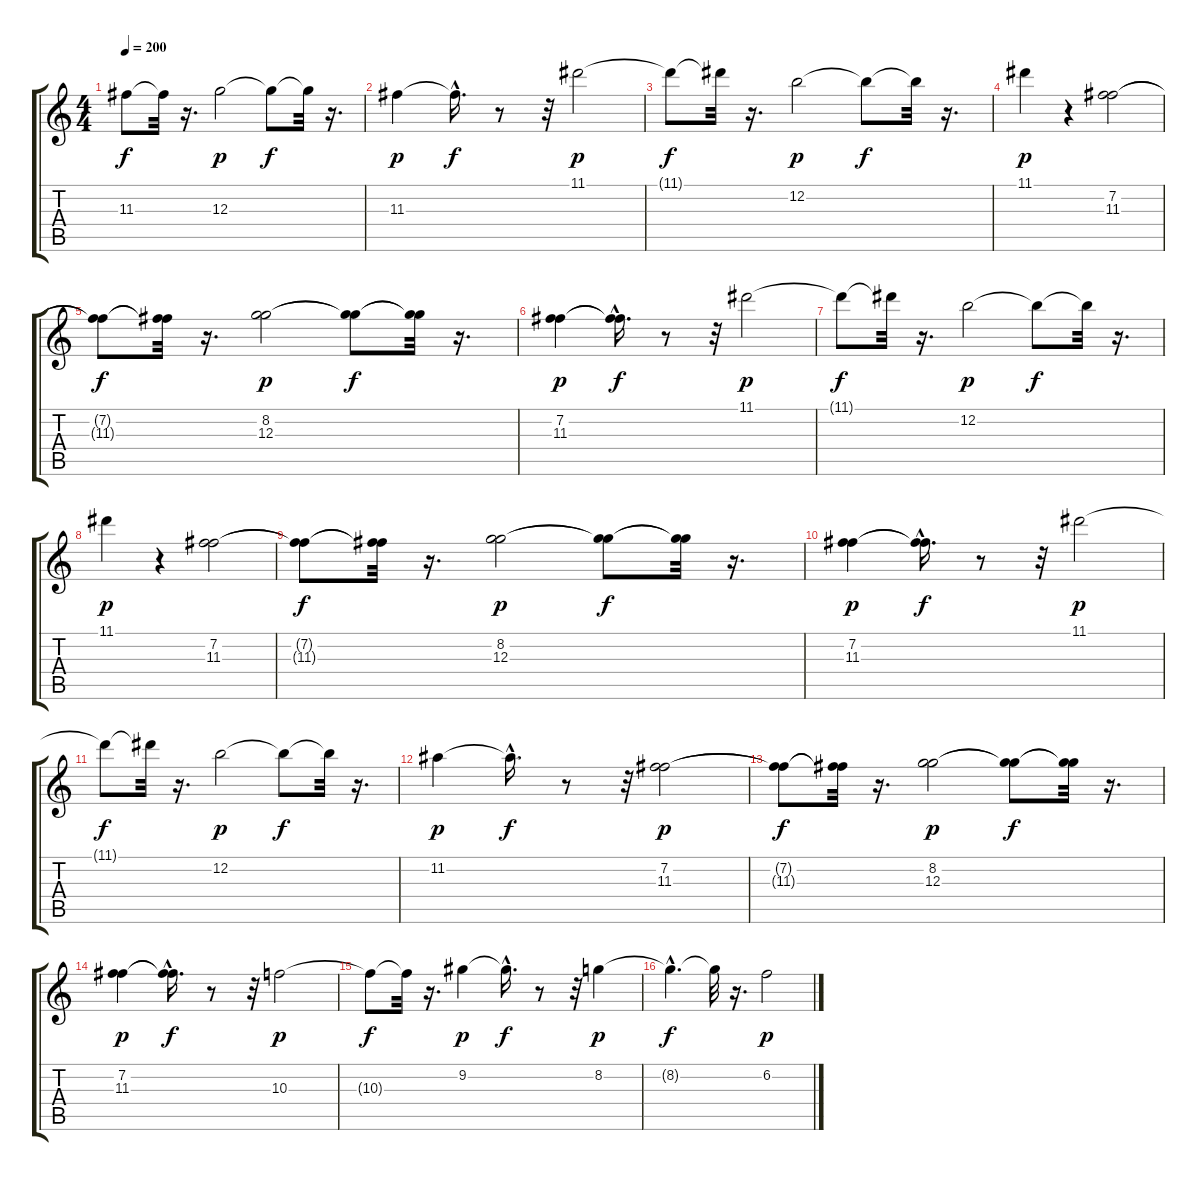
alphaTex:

\track "" {instrument distortionguitar}
\staff {score tabs}
\tuning (E4 B3 G3 D3 A2 E2) {hide}
\ts (4 4)
\tempo 200
\clef g2
\ks c
11.3{t}.8{dy f} 11.3{t}.32 r.16{d} 12.3.2{dy p} 12.3{t}.8{dy f} 12.3{t}.32 r.16{d} |
11.3.4{dy p} 11.3{hac t}.16{d dy f} r.8 r.32 11.1.2{dy p} |
11.1{t}.8{dy f} 11.1{t}.32 r.16{d} 12.2.2{dy p} 12.2{t}.8{dy f} 12.2{t}.32 r.16{d} |
11.1.4{dy p} r.4 (7.2 11.3).2 |
(7.2{t} 11.3{t}).8{dy f} (7.2{t} 11.3{t}).32 r.16{d} (8.2 12.3).2{dy p} (8.2{t} 12.3{t}).8{dy f} (8.2{t} 12.3{t}).32 r.16{d} |
(7.2 11.3).4{dy p} (7.2{hac t} 11.3{hac t}).16{d dy f} r.8 r.32 11.1.2{dy p} |
11.1{t}.8{dy f} 11.1{t}.32 r.16{d} 12.2.2{dy p} 12.2{t}.8{dy f} 12.2{t}.32 r.16{d} |
11.1.4{dy p} r.4 (7.2 11.3).2 |
(7.2{t} 11.3{t}).8{dy f} (7.2{t} 11.3{t}).32 r.16{d} (8.2 12.3).2{dy p} (8.2{t} 12.3{t}).8{dy f} (8.2{t} 12.3{t}).32 r.16{d} |
(7.2 11.3).4{dy p} (7.2{hac t} 11.3{hac t}).16{d dy f} r.8 r.32 11.1.2{dy p} |
11.1{t}.8{dy f} 11.1{t}.32 r.16{d} 12.2.2{dy p} 12.2{t}.8{dy f} 12.2{t}.32 r.16{d} |
11.2.4{dy p} 11.2{hac t}.16{d dy f} r.8 r.32 (7.2 11.3).2{dy p} |
(7.2{t} 11.3{t}).8{dy f} (7.2{t} 11.3{t}).32 r.16{d} (8.2 12.3).2{dy p} (8.2{t} 12.3{t}).8{dy f} (8.2{t} 12.3{t}).32 r.16{d} |
(7.2 11.3).4{dy p} (7.2{hac t} 11.3{hac t}).16{d dy f} r.8 r.32 10.3.2{dy p} |
10.3{t}.8{dy f} 10.3{t}.32 r.16{d} 9.2.4{dy p} 9.2{hac t}.16{d dy f} r.8 r.32 8.2.4{dy p} |
8.2{hac t}.4{d dy f} 8.2{t}.32 r.16{d} 6.2.2{dy p}
